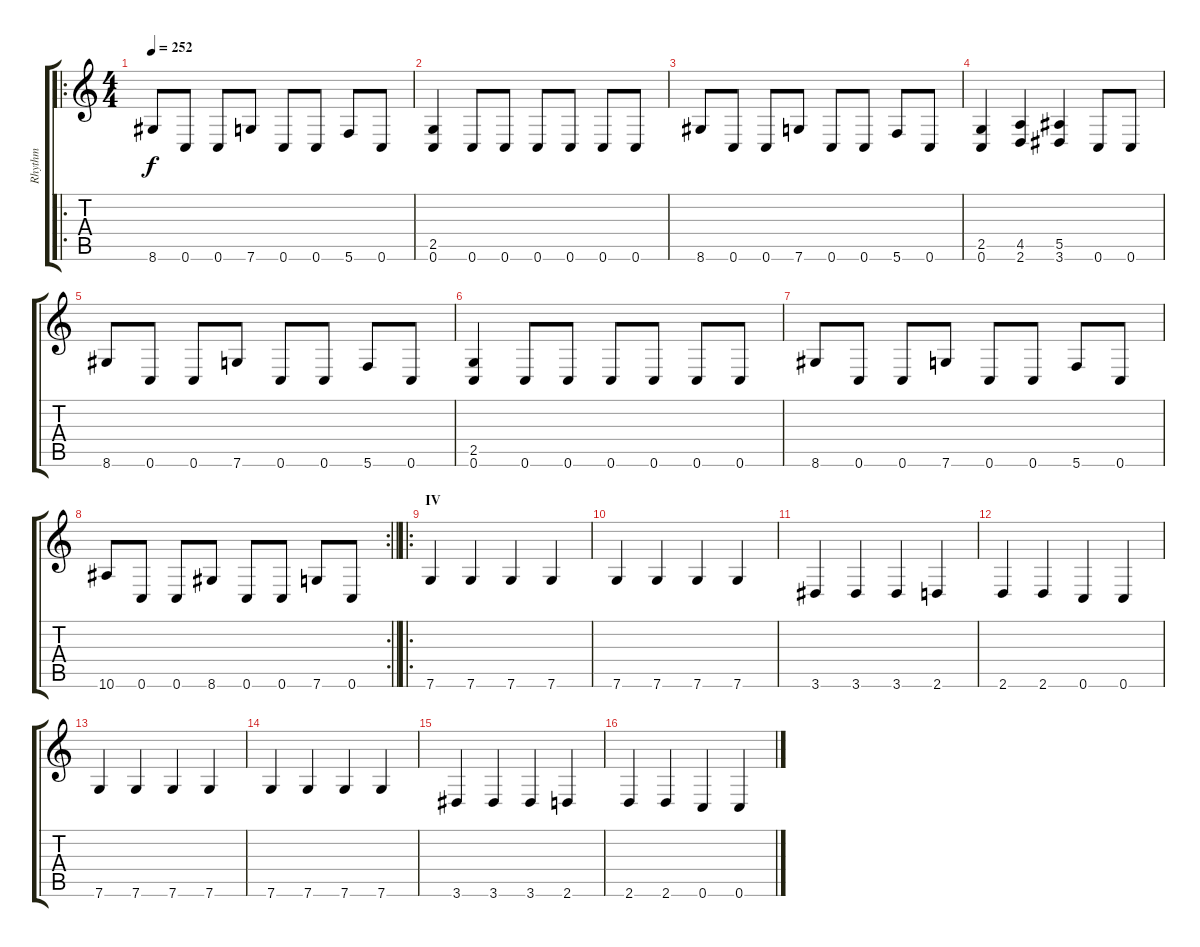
\track ("Rhythm" "Rhythm") {instrument distortionguitar}
\staff {score tabs}
\tuning (C4 G3 Eb3 Bb2 F2 C2) {hide}
\ro
\ts (4 4)
\tempo 252
\clef g2
\ks c
8.6.8{dy f} 0.6.8 0.6.8 7.6.8 0.6.8 0.6.8 5.6.8 0.6.8 |
(2.5 0.6).4 0.6.8 0.6.8 0.6.8 0.6.8 0.6.8 0.6.8 |
8.6.8 0.6.8 0.6.8 7.6.8 0.6.8 0.6.8 5.6.8 0.6.8 |
(2.5 0.6).4 (4.5 2.6).4 (5.5 3.6).4 0.6.8 0.6.8 |
8.6.8 0.6.8 0.6.8 7.6.8 0.6.8 0.6.8 5.6.8 0.6.8 |
(2.5 0.6).4 0.6.8 0.6.8 0.6.8 0.6.8 0.6.8 0.6.8 |
8.6.8 0.6.8 0.6.8 7.6.8 0.6.8 0.6.8 5.6.8 0.6.8 |
\rc 2
\barLineRight lightlight
10.6.8 0.6.8 0.6.8 8.6.8 0.6.8 0.6.8 7.6.8 0.6.8 |
\ro
\section ("" "IV")
7.6.4 7.6.4 7.6.4 7.6.4 |
7.6.4 7.6.4 7.6.4 7.6.4 |
3.6.4 3.6.4 3.6.4 2.6.4 |
2.6.4 2.6.4 0.6.4 0.6.4 |
7.6.4 7.6.4 7.6.4 7.6.4 |
7.6.4 7.6.4 7.6.4 7.6.4 |
3.6.4 3.6.4 3.6.4 2.6.4 |
2.6.4 2.6.4 0.6.4 0.6.4
